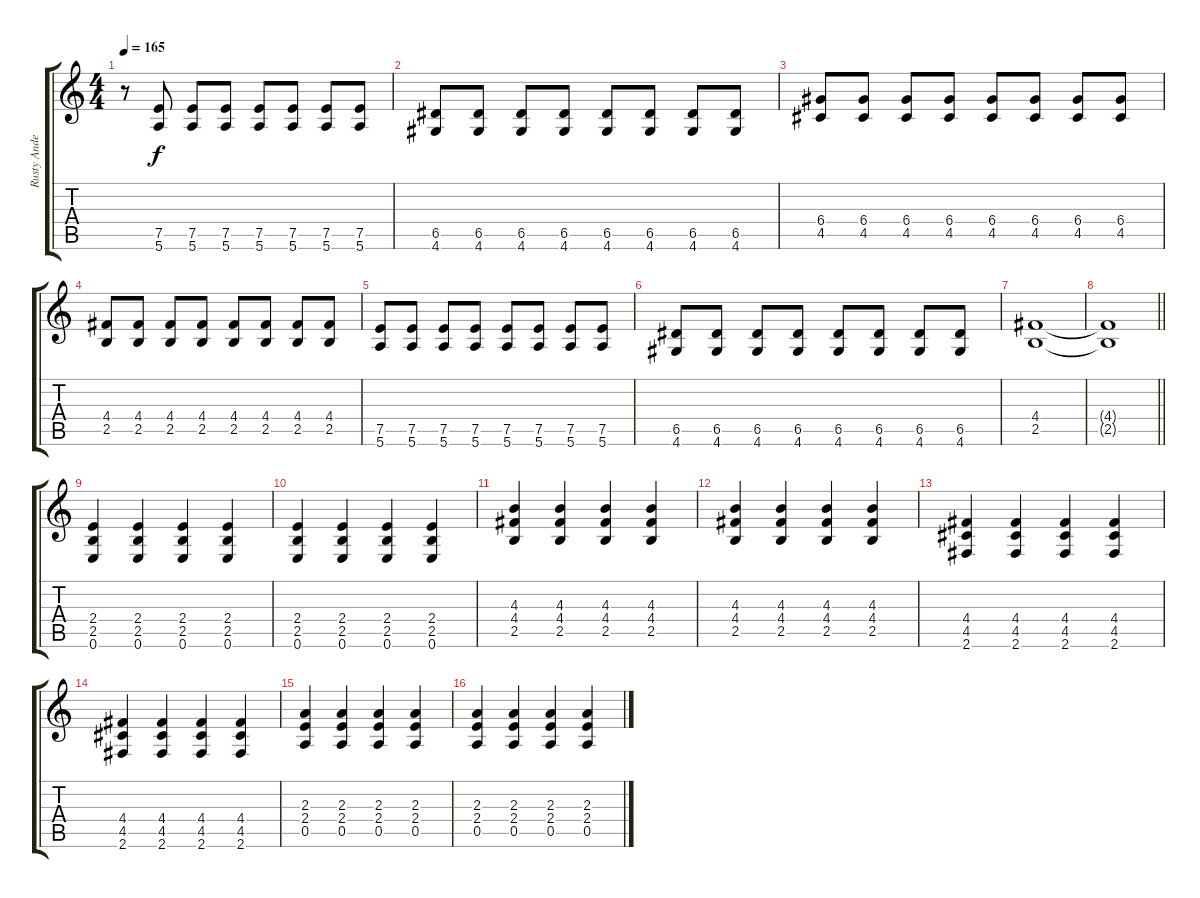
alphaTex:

\track ("Rusty Anderson" "Rusty Ande") {instrument distortionguitar}
\staff {score tabs}
\tuning (E4 B3 G3 D3 A2 E2) {hide}
\ts (4 4)
\section ("" "")
\tempo 165
\clef g2
\ks c
r.8{dy f} (7.5 5.6).8 (7.5 5.6).8 (7.5 5.6).8 (7.5 5.6).8 (7.5 5.6).8 (7.5 5.6).8 (7.5 5.6).8 |
(6.5 4.6).8 (6.5 4.6).8 (6.5 4.6).8 (6.5 4.6).8 (6.5 4.6).8 (6.5 4.6).8 (6.5 4.6).8 (6.5 4.6).8 |
(6.4 4.5).8 (6.4 4.5).8 (6.4 4.5).8 (6.4 4.5).8 (6.4 4.5).8 (6.4 4.5).8 (6.4 4.5).8 (6.4 4.5).8 |
(4.4 2.5).8 (4.4 2.5).8 (4.4 2.5).8 (4.4 2.5).8 (4.4 2.5).8 (4.4 2.5).8 (4.4 2.5).8 (4.4 2.5).8 |
(7.5 5.6).8 (7.5 5.6).8 (7.5 5.6).8 (7.5 5.6).8 (7.5 5.6).8 (7.5 5.6).8 (7.5 5.6).8 (7.5 5.6).8 |
(6.5 4.6).8 (6.5 4.6).8 (6.5 4.6).8 (6.5 4.6).8 (6.5 4.6).8 (6.5 4.6).8 (6.5 4.6).8 (6.5 4.6).8 |
(4.4 2.5).1 |
\barLineRight lightlight
(4.4{t} 2.5{t}).1 |
\section ("" "")
(2.4 2.5 0.6).4 (2.4 2.5 0.6).4 (2.4 2.5 0.6).4 (2.4 2.5 0.6).4 |
(2.4 2.5 0.6).4 (2.4 2.5 0.6).4 (2.4 2.5 0.6).4 (2.4 2.5 0.6).4 |
(4.3 4.4 2.5).4 (4.3 4.4 2.5).4 (4.3 4.4 2.5).4 (4.3 4.4 2.5).4 |
(4.3 4.4 2.5).4 (4.3 4.4 2.5).4 (4.3 4.4 2.5).4 (4.3 4.4 2.5).4 |
(4.4 4.5 2.6).4 (4.4 4.5 2.6).4 (4.4 4.5 2.6).4 (4.4 4.5 2.6).4 |
(4.4 4.5 2.6).4 (4.4 4.5 2.6).4 (4.4 4.5 2.6).4 (4.4 4.5 2.6).4 |
(2.3 2.4 0.5).4 (2.3 2.4 0.5).4 (2.3 2.4 0.5).4 (2.3 2.4 0.5).4 |
(2.3 2.4 0.5).4 (2.3 2.4 0.5).4 (2.3 2.4 0.5).4 (2.3 2.4 0.5).4
